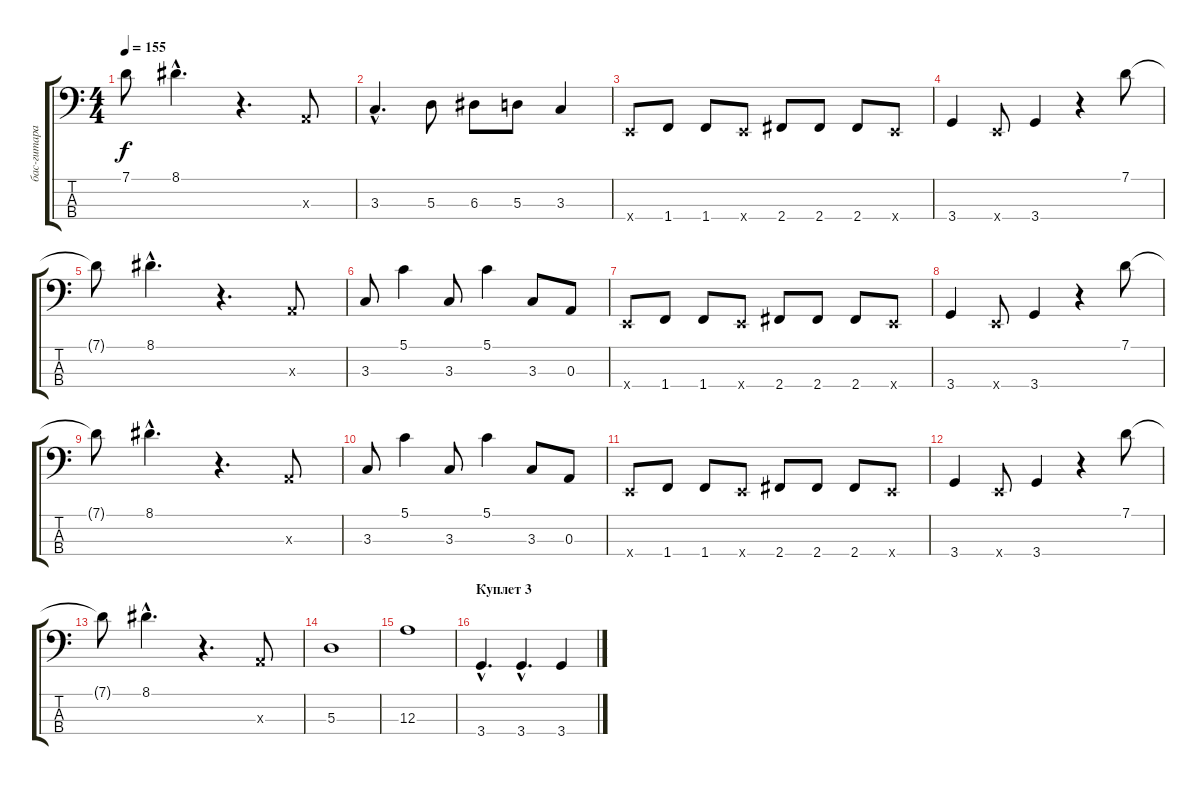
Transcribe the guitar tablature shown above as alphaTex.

\track ("бас-гитара Peter Woodrobe" "бас-гитара") {instrument electricbassfinger}
\staff {score tabs}
\tuning (G2 D2 A1 E1) {hide}
\ts (4 4)
\tempo 155
\clef f4
\ks c
7.1{t}.8{dy f} 8.1{hac}.4{d} r.4{d} 0.3{x}.8 |
3.3{hac}.4{d} 5.3.8 6.3.8 5.3.8 3.3.4 |
0.4{x}.8 1.4.8 1.4.8 0.4{x}.8 2.4.8 2.4.8 2.4.8 0.4{x}.8 |
3.4.4{volume 16} 0.4{x}.8 3.4.4 r.4 7.1.8 |
7.1{t}.8 8.1{hac}.4{d} r.4{d} 0.3{x}.8 |
3.3.8 5.1.4 3.3.8 5.1.4 3.3.8 0.3.8 |
0.4{x}.8 1.4.8 1.4.8 0.4{x}.8 2.4.8 2.4.8 2.4.8 0.4{x}.8 |
3.4.4{volume 16} 0.4{x}.8 3.4.4 r.4 7.1.8 |
7.1{t}.8 8.1{hac}.4{d} r.4{d} 0.3{x}.8 |
3.3.8 5.1.4 3.3.8 5.1.4 3.3.8 0.3.8 |
0.4{x}.8 1.4.8 1.4.8 0.4{x}.8 2.4.8 2.4.8 2.4.8 0.4{x}.8 |
3.4.4{volume 16} 0.4{x}.8 3.4.4 r.4 7.1.8 |
7.1{t}.8 8.1{hac}.4{d} r.4{d} 0.3{x}.8 |
5.3.1 |
12.3.1 |
\section ("" "Куплет 3")
3.4{hac}.4{d} 3.4{hac}.4{d} 3.4.4
